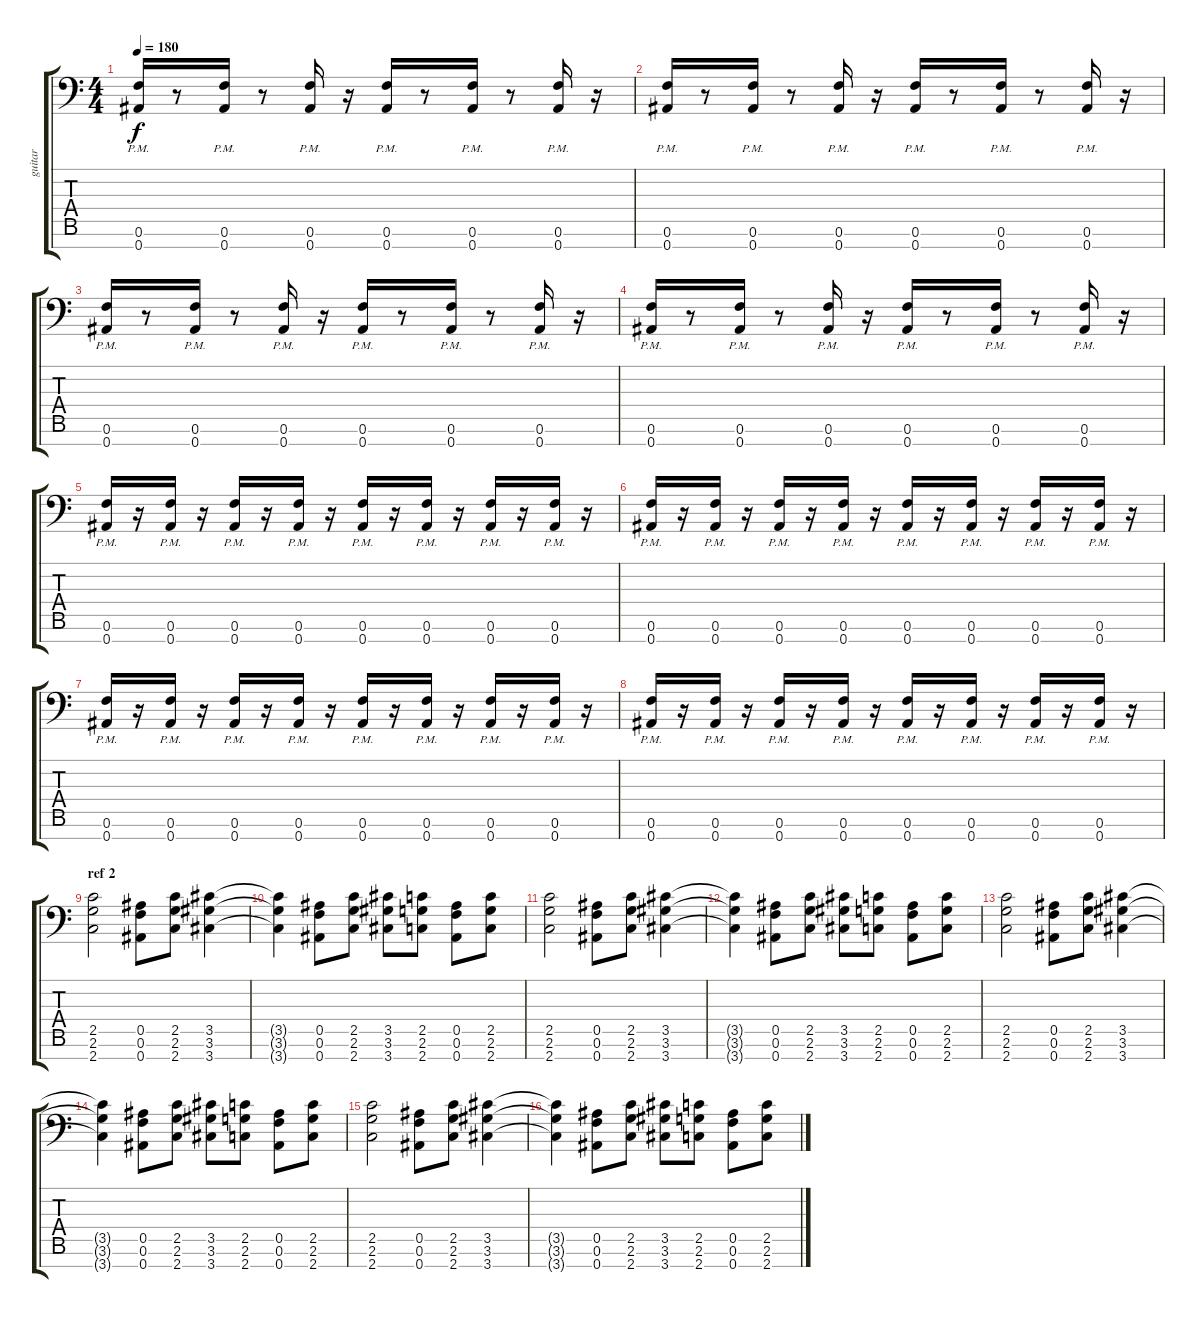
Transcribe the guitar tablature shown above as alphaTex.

\track ("guitar" "guitar") {instrument overdrivenguitar}
\staff {score tabs}
\tuning (F4 C4 Ab3 Eb3 Bb2 F2 Bb1) {hide}
\ts (4 4)
\tempo 180
\clef f4
\ks c
(0.6{pm} 0.7{pm}).16{dy f} r.8 (0.6{pm} 0.7{pm}).16 r.8 (0.6{pm} 0.7{pm}).16 r.16 (0.6{pm} 0.7{pm}).16 r.8 (0.6{pm} 0.7{pm}).16 r.8 (0.6{pm} 0.7{pm}).16 r.16 |
(0.6{pm} 0.7{pm}).16 r.8 (0.6{pm} 0.7{pm}).16 r.8 (0.6{pm} 0.7{pm}).16 r.16 (0.6{pm} 0.7{pm}).16 r.8 (0.6{pm} 0.7{pm}).16 r.8 (0.6{pm} 0.7{pm}).16 r.16 |
(0.6{pm} 0.7{pm}).16 r.8 (0.6{pm} 0.7{pm}).16 r.8 (0.6{pm} 0.7{pm}).16 r.16 (0.6{pm} 0.7{pm}).16 r.8 (0.6{pm} 0.7{pm}).16 r.8 (0.6{pm} 0.7{pm}).16 r.16 |
(0.6{pm} 0.7{pm}).16 r.8 (0.6{pm} 0.7{pm}).16 r.8 (0.6{pm} 0.7{pm}).16 r.16 (0.6{pm} 0.7{pm}).16 r.8 (0.6{pm} 0.7{pm}).16 r.8 (0.6{pm} 0.7{pm}).16 r.16 |
(0.6{pm} 0.7{pm}).16 r.16 (0.6{pm} 0.7{pm}).16 r.16 (0.6{pm} 0.7{pm}).16 r.16 (0.6{pm} 0.7{pm}).16 r.16 (0.6{pm} 0.7{pm}).16 r.16 (0.6{pm} 0.7{pm}).16 r.16 (0.6{pm} 0.7{pm}).16 r.16 (0.6{pm} 0.7{pm}).16 r.16 |
(0.6{pm} 0.7{pm}).16 r.16 (0.6{pm} 0.7{pm}).16 r.16 (0.6{pm} 0.7{pm}).16 r.16 (0.6{pm} 0.7{pm}).16 r.16 (0.6{pm} 0.7{pm}).16 r.16 (0.6{pm} 0.7{pm}).16 r.16 (0.6{pm} 0.7{pm}).16 r.16 (0.6{pm} 0.7{pm}).16 r.16 |
(0.6{pm} 0.7{pm}).16 r.16 (0.6{pm} 0.7{pm}).16 r.16 (0.6{pm} 0.7{pm}).16 r.16 (0.6{pm} 0.7{pm}).16 r.16 (0.6{pm} 0.7{pm}).16 r.16 (0.6{pm} 0.7{pm}).16 r.16 (0.6{pm} 0.7{pm}).16 r.16 (0.6{pm} 0.7{pm}).16 r.16 |
(0.6{pm} 0.7{pm}).16 r.16 (0.6{pm} 0.7{pm}).16 r.16 (0.6{pm} 0.7{pm}).16 r.16 (0.6{pm} 0.7{pm}).16 r.16 (0.6{pm} 0.7{pm}).16 r.16 (0.6{pm} 0.7{pm}).16 r.16 (0.6{pm} 0.7{pm}).16 r.16 (0.6{pm} 0.7{pm}).16 r.16 |
\section ("" "ref 2")
(2.5 2.6 2.7).2 (0.5 0.6 0.7).8 (2.5 2.6 2.7).8 (3.5 3.6 3.7).4 |
(3.5{t} 3.6{t} 3.7{t}).4 (0.5 0.6 0.7).8 (2.5 2.6 2.7).8 (3.5 3.6 3.7).8 (2.5 2.6 2.7).8 (0.5 0.6 0.7).8 (2.5 2.6 2.7).8 |
(2.5 2.6 2.7).2 (0.5 0.6 0.7).8 (2.5 2.6 2.7).8 (3.5 3.6 3.7).4 |
(3.5{t} 3.6{t} 3.7{t}).4 (0.5 0.6 0.7).8 (2.5 2.6 2.7).8 (3.5 3.6 3.7).8 (2.5 2.6 2.7).8 (0.5 0.6 0.7).8 (2.5 2.6 2.7).8 |
(2.5 2.6 2.7).2 (0.5 0.6 0.7).8 (2.5 2.6 2.7).8 (3.5 3.6 3.7).4 |
(3.5{t} 3.6{t} 3.7{t}).4 (0.5 0.6 0.7).8 (2.5 2.6 2.7).8 (3.5 3.6 3.7).8 (2.5 2.6 2.7).8 (0.5 0.6 0.7).8 (2.5 2.6 2.7).8 |
(2.5 2.6 2.7).2 (0.5 0.6 0.7).8 (2.5 2.6 2.7).8 (3.5 3.6 3.7).4 |
(3.5{t} 3.6{t} 3.7{t}).4 (0.5 0.6 0.7).8 (2.5 2.6 2.7).8 (3.5 3.6 3.7).8 (2.5 2.6 2.7).8 (0.5 0.6 0.7).8 (2.5 2.6 2.7).8
